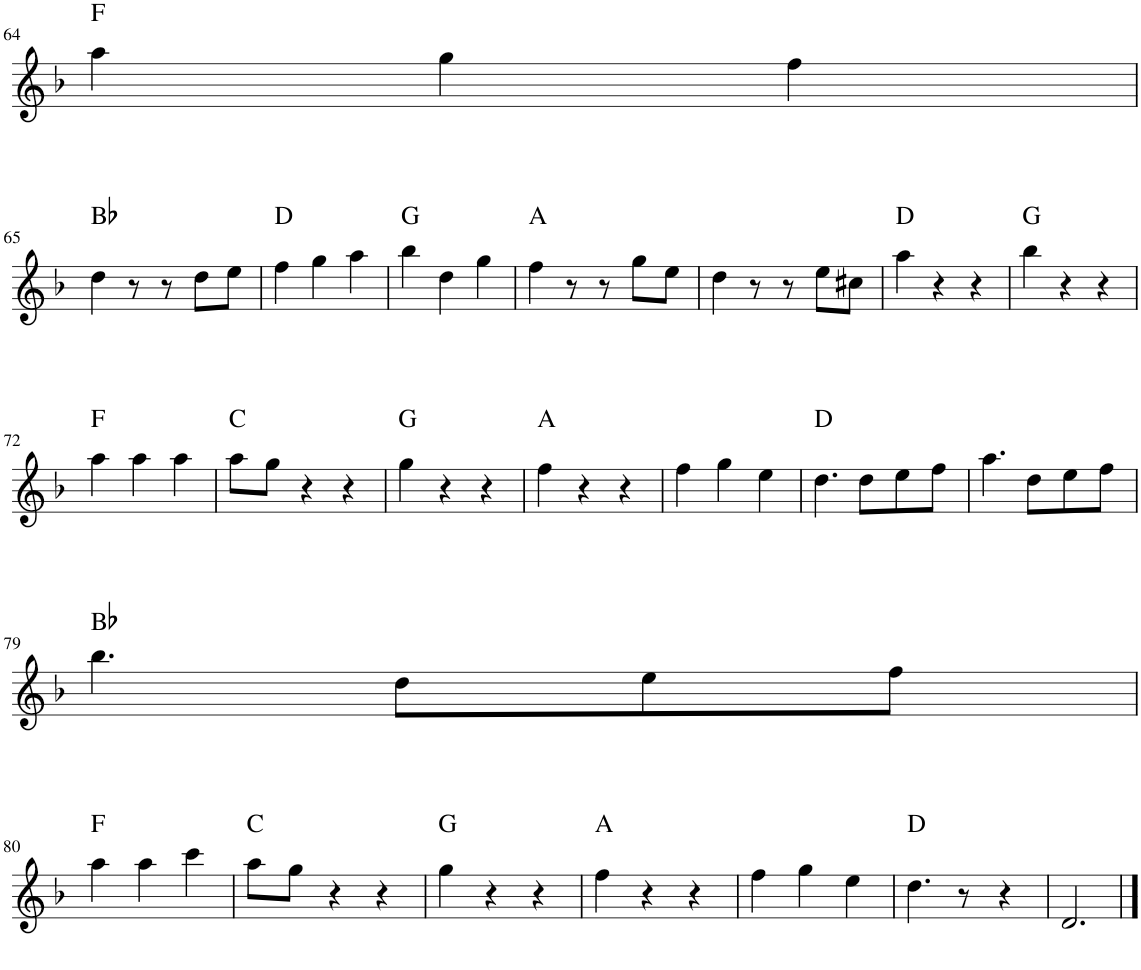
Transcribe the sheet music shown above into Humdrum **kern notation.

**kern	**harte
*part1	*part1
*staff1	*
*I"Piano	*
*I'Pno	*
!!LO:PB:g=z
*clefG2	*
*k[b-]	*
*M6/8	*
=64	=64
4aa\	F:maj
4gg\	.
4ff\	.
!!LO:LB:g=z
=65	=65
4dd\	Bb:maj
8r	.
8r	.
8dd\L	.
8ee\J	.
=66	=66
4ff\	D:maj
4gg\	.
4aa\	.
=67	=67
4bb-\	G:maj
4dd\	.
4gg\	.
=68	=68
4ff\	A:maj
8r	.
8r	.
8gg\L	.
8ee\J	.
=69	=69
4dd\	.
8r	.
8r	.
8ee\L	.
8cc#X\J	.
=70	=70
4aa\	D:maj
4r	.
4r	.
=71	=71
4bb-\	G:maj
4r	.
4r	.
!!LO:LB:g=z
=72	=72
4aa\	F:maj
4aa\	.
4aa\	.
=73	=73
8aa\L	C:maj
8gg\J	.
4r	.
4r	.
=74	=74
4gg\	G:maj
4r	.
4r	.
=75	=75
4ff\	A:maj
4r	.
4r	.
=76	=76
4ff\	.
4gg\	.
4ee\	.
=77	=77
4.dd\	D:maj
8dd\L	.
8ee\	.
8ff\J	.
=78	=78
4.aa\	.
8dd\L	.
8ee\	.
8ff\J	.
!!LO:LB:g=z
=79	=79
4.bb-\	Bb:maj
8dd\L	.
8ee\	.
8ff\J	.
!!LO:LB:g=z
=80	=80
4aa\	F:maj
4aa\	.
4ccc\	.
=81	=81
8aa\L	C:maj
8gg\J	.
4r	.
4r	.
=82	=82
4gg\	G:maj
4r	.
4r	.
=83	=83
4ff\	A:maj
4r	.
4r	.
=84	=84
4ff\	.
4gg\	.
4ee\	.
=85	=85
4.dd\	D:maj
8r	.
4r	.
=86	=86
2.d/	.
==	==
*-	*-
